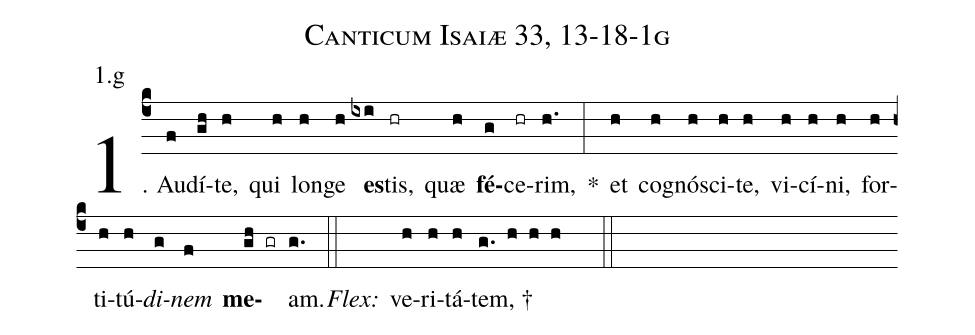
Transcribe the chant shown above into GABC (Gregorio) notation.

name: Canticum Isaiæ 33, 13-18-1g;
annotation: 1.g;
%%
(c4)1. Au(f)dí(gh)te,(h) qui(h) lon(h)ge(h) <b>es</b>(ixi)tis,(hr) quæ(h) <b>fé</b>(g)ce(hr)rim,(h.) *(:) et(h) co(h)gnó(h)sci(h)te,(h) vi(h)cí(h)ni,(h) for(h)ti(h)tú(h)<i>di</i>(g)<i>nem</i>(f) <b>me</b>(gh gr)am.(g.) (::)
<i>Flex:</i>()  ve(h)ri(h)tá(h)tem, †(g. h h h  ::)
